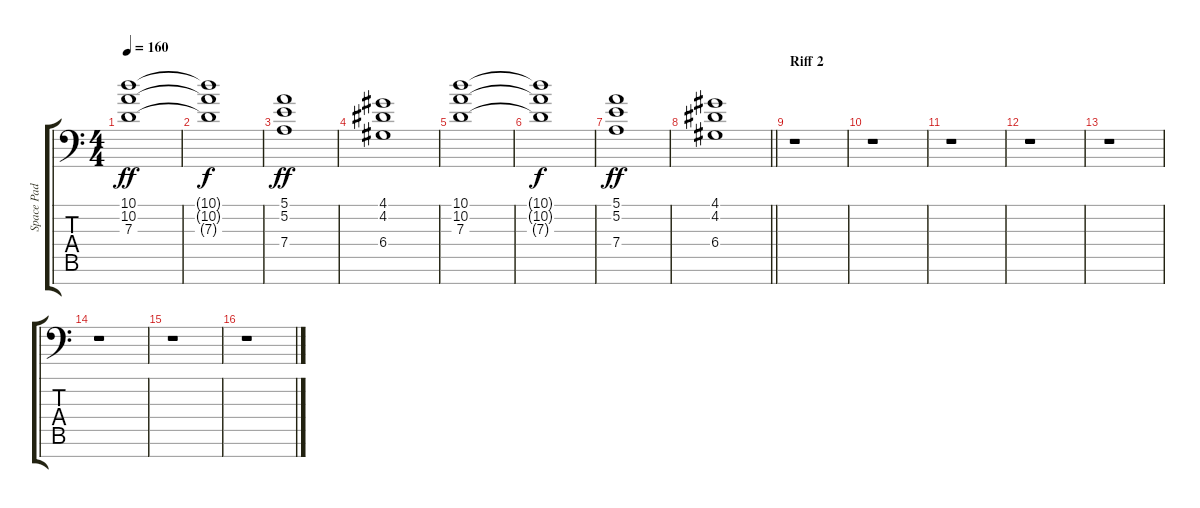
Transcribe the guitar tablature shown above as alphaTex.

\track ("Space Pad revb" "Space Pad ") {instrument pad4choir}
\staff {score tabs}
\tuning (E4 B3 G3 D3 A2 E2 C-1) {hide}
\ts (4 4)
\tempo 160
\clef f4
\ks c
(10.1 10.2 7.3).1{dy ff} |
(10.1{t} 10.2{t} 7.3{t}).1{dy f} |
(5.1 5.2 7.4).1{dy ff} |
(4.1 4.2 6.4).1 |
(10.1 10.2 7.3).1 |
(10.1{t} 10.2{t} 7.3{t}).1{dy f} |
(5.1 5.2 7.4).1{dy ff} |
\barLineRight lightlight
(4.1 4.2 6.4).1 |
\section ("" "Riff 2")
r.1 |
r.1 |
r.1 |
r.1 |
r.1 |
r.1 |
r.1 |
r.1
